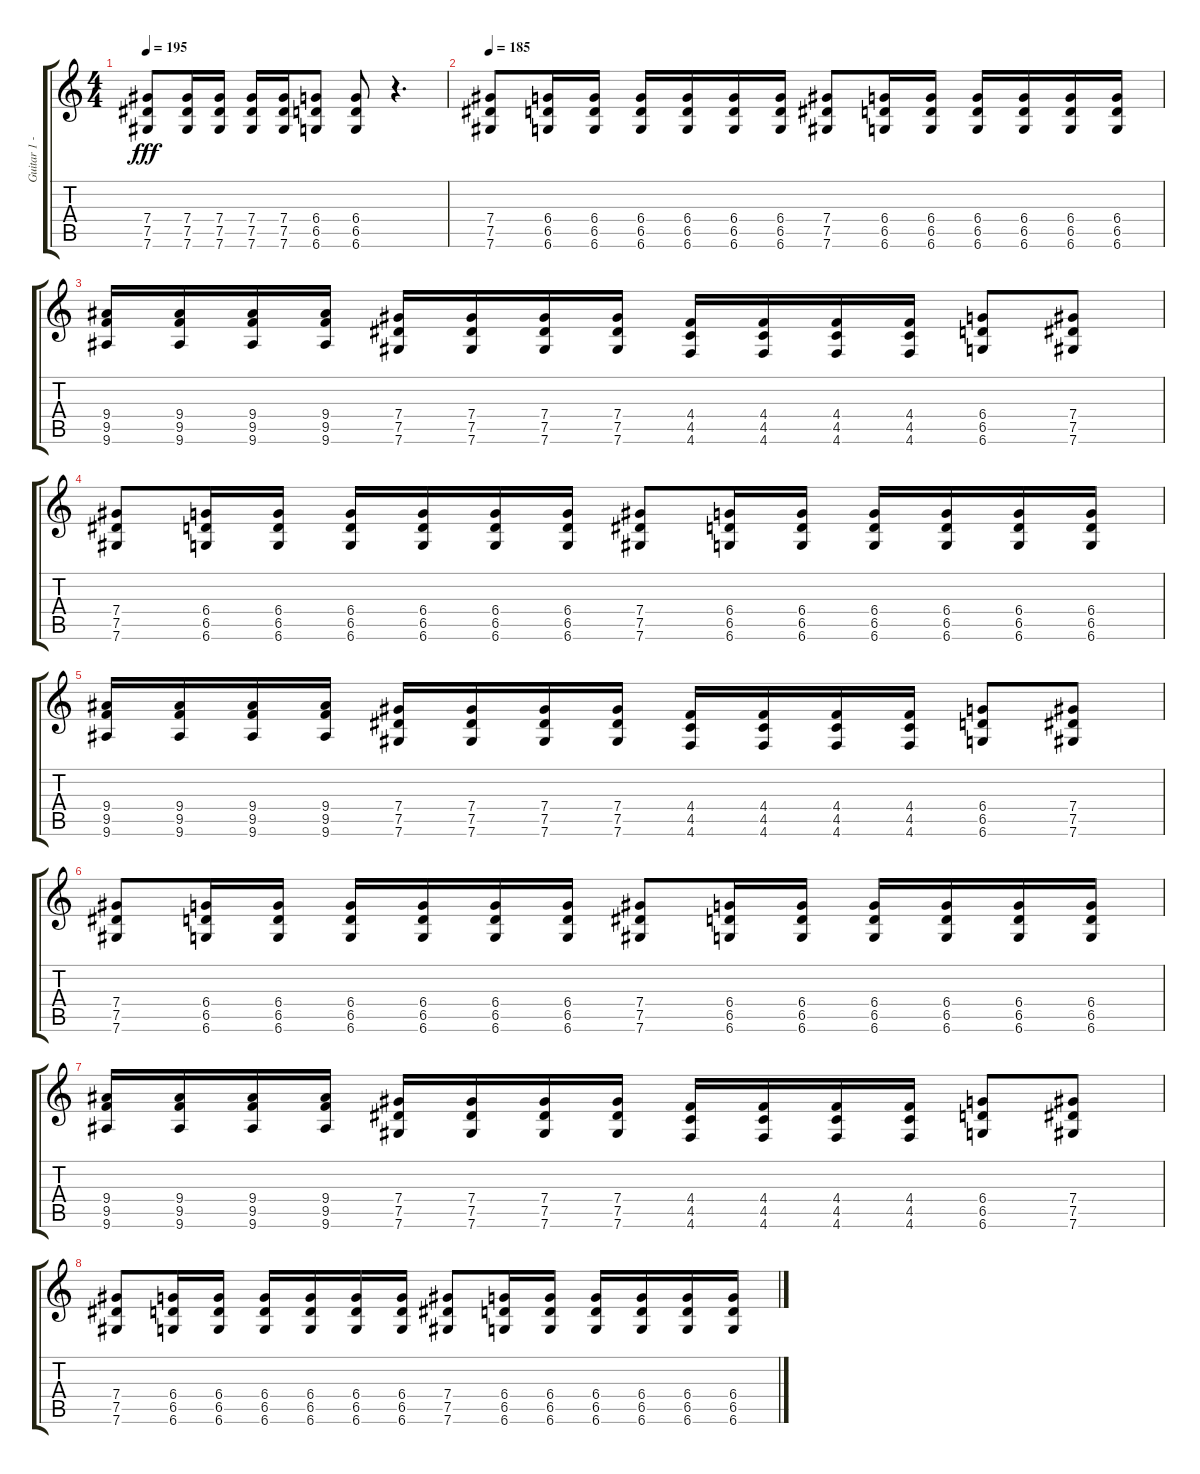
\track ("Guitar 1 - Daron" "Guitar 1 -") {instrument overdrivenguitar}
\staff {score tabs}
\tuning (Eb4 Bb3 Gb3 Db3 Ab2 Db2) {hide}
\ts (4 4)
\tempo 195
\clef g2
\ks c
(7.4 7.5 7.6).8{dy fff} (7.4 7.5 7.6).16 (7.4 7.5 7.6).16 (7.4 7.5 7.6).16 (7.4 7.5 7.6).16 (6.4 6.5 6.6).8 (6.4 6.5 6.6).8 r.4{d} |
\tempo 185
(7.4 7.5 7.6).8 (6.4 6.5 6.6).16 (6.4 6.5 6.6).16 (6.4 6.5 6.6).16 (6.4 6.5 6.6).16 (6.4 6.5 6.6).16 (6.4 6.5 6.6).16 (7.4 7.5 7.6).8 (6.4 6.5 6.6).16 (6.4 6.5 6.6).16 (6.4 6.5 6.6).16 (6.4 6.5 6.6).16 (6.4 6.5 6.6).16 (6.4 6.5 6.6).16 |
(9.4 9.5 9.6).16 (9.4 9.5 9.6).16 (9.4 9.5 9.6).16 (9.4 9.5 9.6).16 (7.4 7.5 7.6).16 (7.4 7.5 7.6).16 (7.4 7.5 7.6).16 (7.4 7.5 7.6).16 (4.4 4.5 4.6).16 (4.4 4.5 4.6).16 (4.4 4.5 4.6).16 (4.4 4.5 4.6).16 (6.4 6.5 6.6).8 (7.4 7.5 7.6).8 |
(7.4 7.5 7.6).8 (6.4 6.5 6.6).16 (6.4 6.5 6.6).16 (6.4 6.5 6.6).16 (6.4 6.5 6.6).16 (6.4 6.5 6.6).16 (6.4 6.5 6.6).16 (7.4 7.5 7.6).8 (6.4 6.5 6.6).16 (6.4 6.5 6.6).16 (6.4 6.5 6.6).16 (6.4 6.5 6.6).16 (6.4 6.5 6.6).16 (6.4 6.5 6.6).16 |
(9.4 9.5 9.6).16 (9.4 9.5 9.6).16 (9.4 9.5 9.6).16 (9.4 9.5 9.6).16 (7.4 7.5 7.6).16 (7.4 7.5 7.6).16 (7.4 7.5 7.6).16 (7.4 7.5 7.6).16 (4.4 4.5 4.6).16 (4.4 4.5 4.6).16 (4.4 4.5 4.6).16 (4.4 4.5 4.6).16 (6.4 6.5 6.6).8 (7.4 7.5 7.6).8 |
(7.4 7.5 7.6).8 (6.4 6.5 6.6).16 (6.4 6.5 6.6).16 (6.4 6.5 6.6).16 (6.4 6.5 6.6).16 (6.4 6.5 6.6).16 (6.4 6.5 6.6).16 (7.4 7.5 7.6).8 (6.4 6.5 6.6).16 (6.4 6.5 6.6).16 (6.4 6.5 6.6).16 (6.4 6.5 6.6).16 (6.4 6.5 6.6).16 (6.4 6.5 6.6).16 |
(9.4 9.5 9.6).16 (9.4 9.5 9.6).16 (9.4 9.5 9.6).16 (9.4 9.5 9.6).16 (7.4 7.5 7.6).16 (7.4 7.5 7.6).16 (7.4 7.5 7.6).16 (7.4 7.5 7.6).16 (4.4 4.5 4.6).16 (4.4 4.5 4.6).16 (4.4 4.5 4.6).16 (4.4 4.5 4.6).16 (6.4 6.5 6.6).8 (7.4 7.5 7.6).8 |
(7.4 7.5 7.6).8 (6.4 6.5 6.6).16 (6.4 6.5 6.6).16 (6.4 6.5 6.6).16 (6.4 6.5 6.6).16 (6.4 6.5 6.6).16 (6.4 6.5 6.6).16 (7.4 7.5 7.6).8 (6.4 6.5 6.6).16 (6.4 6.5 6.6).16 (6.4 6.5 6.6).16 (6.4 6.5 6.6).16 (6.4 6.5 6.6).16 (6.4 6.5 6.6).16
